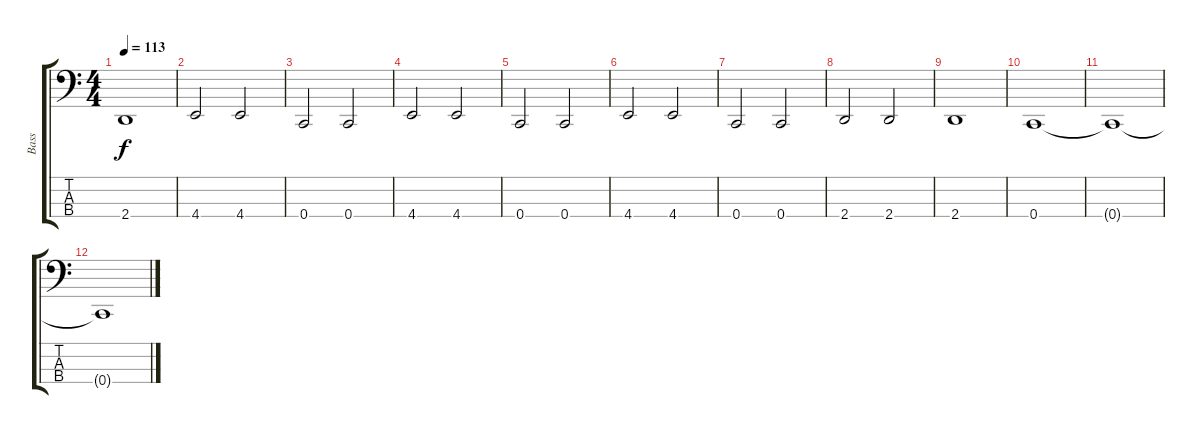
\track ("Bass" "Bass") {instrument electricbassfinger}
\staff {score tabs}
\tuning (F2 C2 G1 C1) {hide}
\ts (4 4)
\tempo 113
\clef f4
\ks c
2.4.1{dy f} |
4.4.2 4.4.2 |
0.4.2 0.4.2 |
4.4.2 4.4.2 |
0.4.2 0.4.2 |
4.4.2 4.4.2 |
0.4.2 0.4.2 |
2.4.2 2.4.2 |
2.4.1 |
0.4.1 |
0.4{t}.1 |
0.4{t}.1
